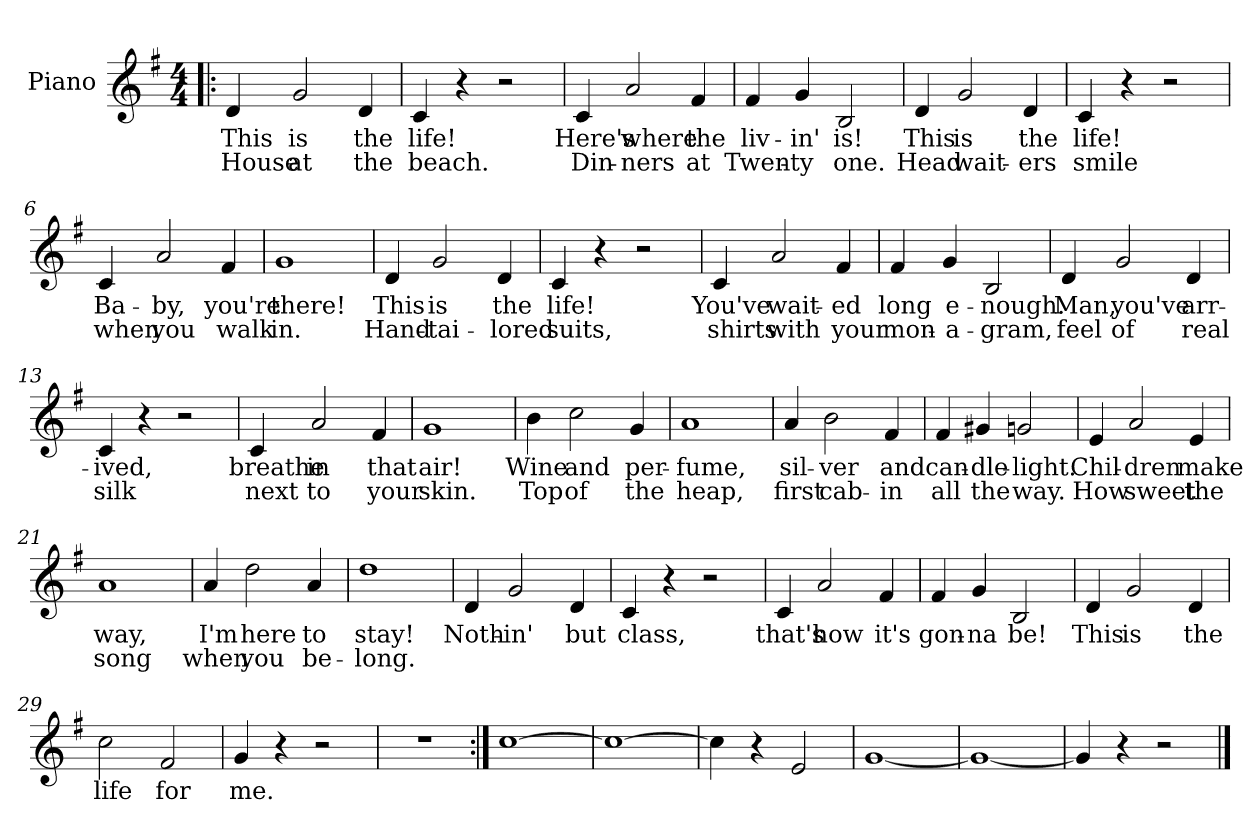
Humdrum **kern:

**kern	**text	**text
*part1	*part1	*part1
*staff1	*staff1	*staff1
*I"Piano	*	*
*I'Pno	*	*
*clefG2	*	*
*k[f#]	*	*
*G:	*	*
*M4/4	*	*
=!|:	=!|:	=!|:
4d/	This	House
2g/	is	at
4d/	the	the
=1	=1	=1
4c/	life!	beach.
4r	.	.
2r	.	.
=2	=2	=2
4c/	Here's	Din-
2a/	where	-ners
4f#/	the	at
=3	=3	=3
4f#/	liv-	Twen-
4g/	-in'	-ty
2B/	is!	one.
=4	=4	=4
4d/	This	Head
2g/	is	wait-
4d/	the	-ers
=5	=5	=5
4c/	life!	smile
4r	.	.
2r	.	.
!!LO:LB:g=z
=6	=6	=6
4c/	Ba-	when
2a/	-by,	you
4f#/	you're	walk
=7	=7	=7
1g	there!	in.
=8	=8	=8
4d/	This	Hand-
2g/	is	-tai-
4d/	the	-lored
=9	=9	=9
4c/	life!	suits,
4r	.	.
2r	.	.
=10	=10	=10
4c/	You've	shirts
2a/	wait-	with
4f#/	-ed	your
!!LO:LB:g=z
=11	=11	=11
4f#/	long	mon-
4g/	e-	-a-
2B/	-nough.	-gram,
=12	=12	=12
4d/	Man,	feel
2g/	you've	of
4d/	arr-	real
=13	=13	=13
4c/	-ived,	silk
4r	.	.
2r	.	.
=14	=14	=14
4c/	breathe	next
2a/	in	to
4f#/	that	your
=15	=15	=15
1g	air!	skin.
!!LO:LB:g=z
=16	=16	=16
4b\	Wine	Top
2cc\	and	of
4g/	per-	the
=17	=17	=17
1a	-fume,	heap,
=18	=18	=18
4a/	sil-	first
2b\	-ver	cab-
4f#/	and	-in
=19	=19	=19
4f#/	can-	all
4g#X/	-dle-	the
2gn/	-light.	way.
!!LO:LB:g=z
=20	=20	=20
4e/	Chil-	How
2a/	-dren	sweet
4e/	make	the
=21	=21	=21
1a	way,	song
=22	=22	=22
4a/	I'm	when
2dd\	here	you
4a/	to	be-
=23	=23	=23
1dd	stay!	-long.
=24	=24	=24
4d/	Noth-	.
2g/	-in'	.
4d/	but	.
!!LO:LB:g=z
=25	=25	=25
4c/	class,	.
4r	.	.
2r	.	.
=26	=26	=26
4c/	that's	.
2a/	how	.
4f#/	it's	.
=27	=27	=27
4f#/	gon-	.
4g/	-na	.
2B/	be!	.
=28	=28	=28
4d/	This	.
2g/	is	.
4d/	the	.
=29	=29	=29
2cc\	life	.
2f#/	for	.
!!LO:LB:g=z
=30	=30	=30
4g/	me.	.
4r	.	.
2r	.	.
=31	=31	=31
1r	.	.
=32:|!	=32:|!	=32:|!
[1cc	.	.
=33	=33	=33
1cc_	.	.
=34	=34	=34
4cc\]	.	.
4r	.	.
2e/	.	.
=35	=35	=35
[1g	.	.
=36	=36	=36
1g_	.	.
=37	=37	=37
4g/]	.	.
4r	.	.
2r	.	.
==	==	==
*-	*-	*-
